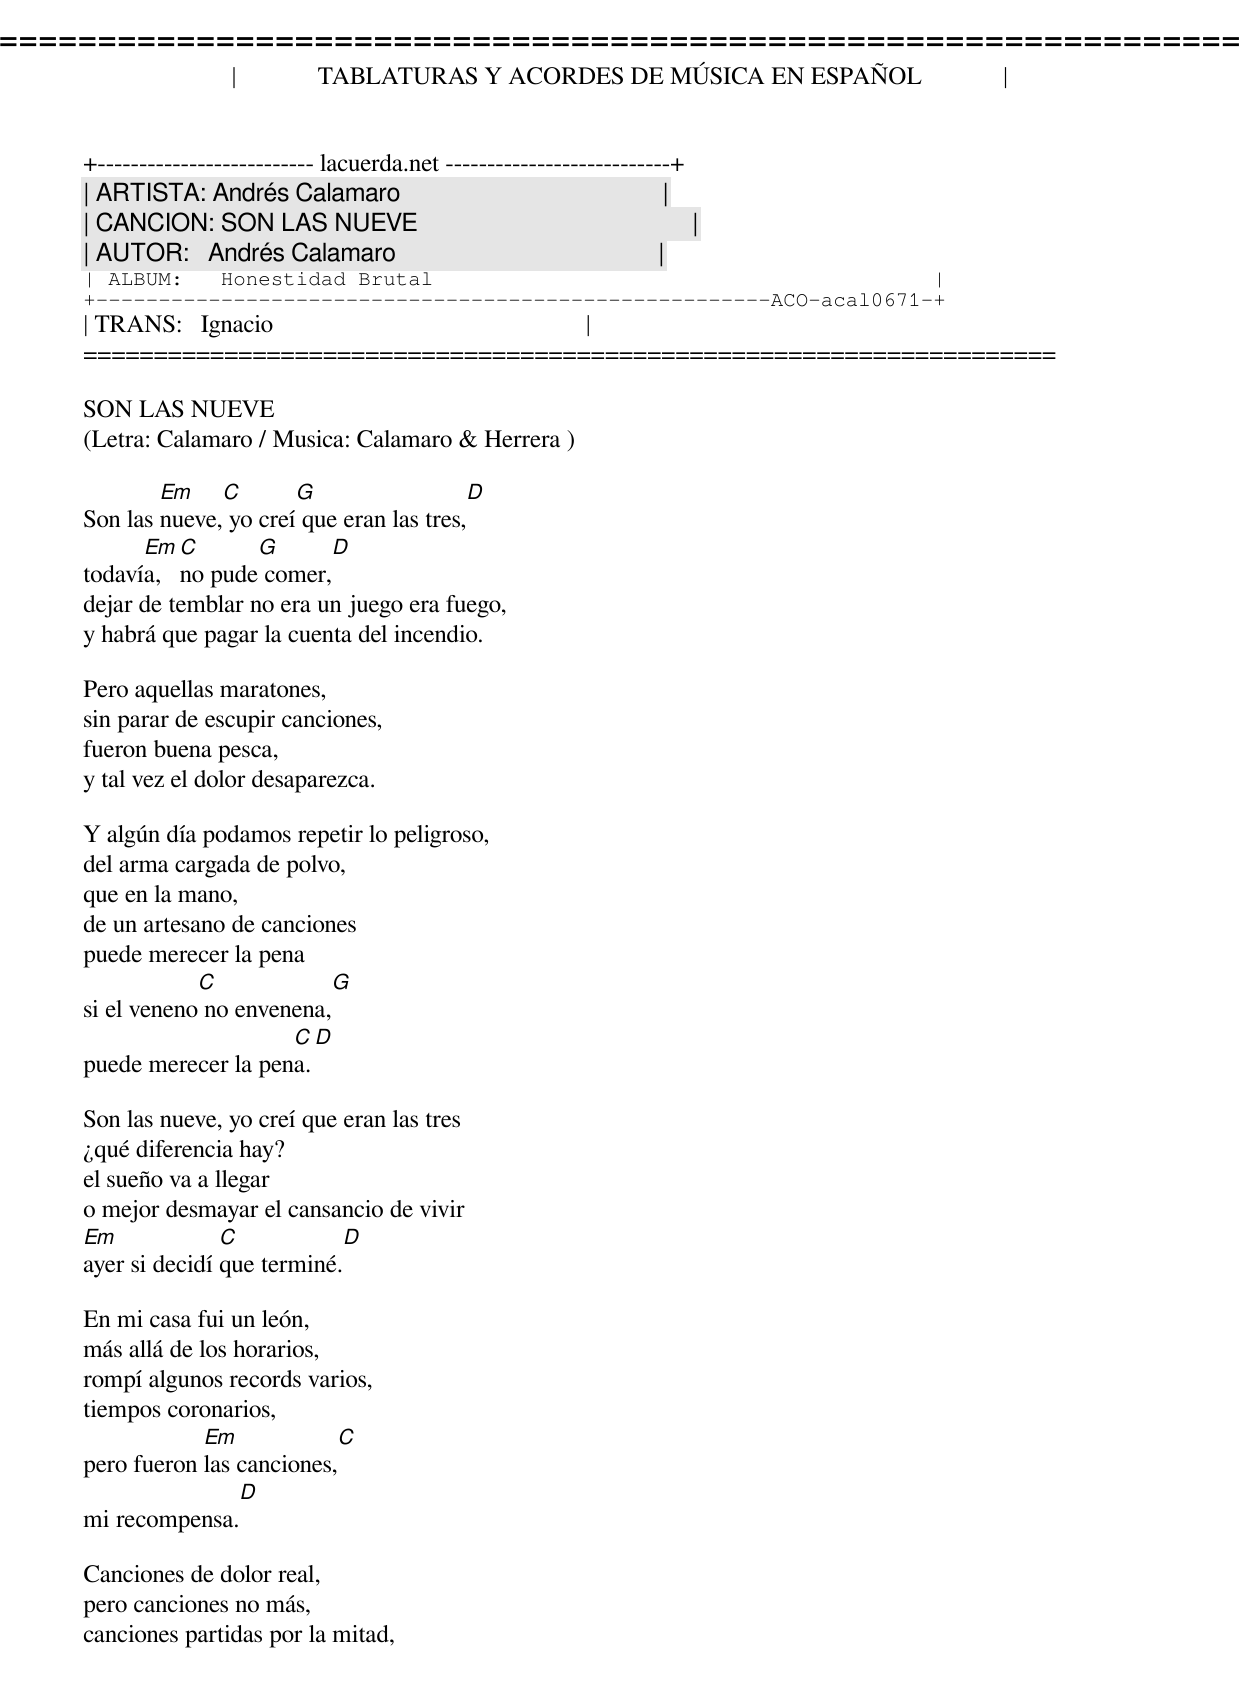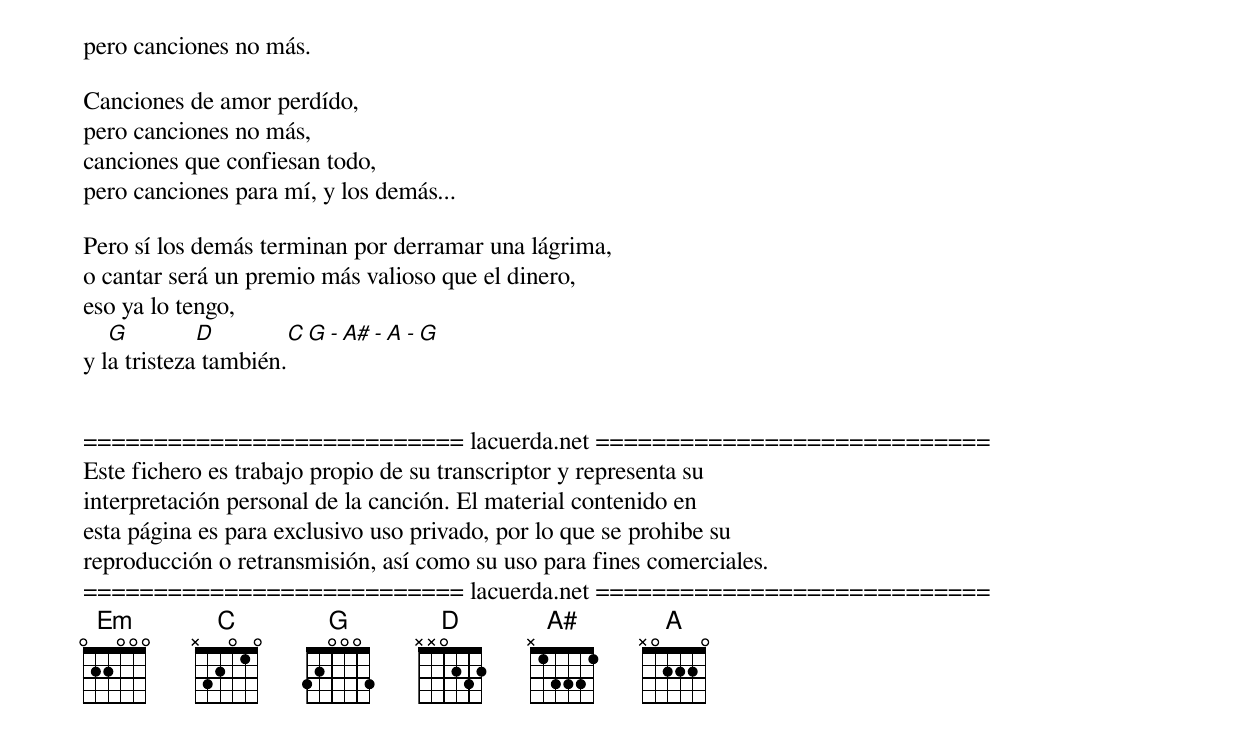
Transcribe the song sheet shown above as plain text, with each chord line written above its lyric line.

=====================================================================
|             TABLATURAS Y ACORDES DE MÚSICA EN ESPAÑOL             |
+-------------------------- lacuerda.net ---------------------------+
| ARTISTA: Andrés Calamaro                                          |
| CANCION: SON LAS NUEVE                                            |
| AUTOR:   Andrés Calamaro                                          |
| ALBUM:   Honestidad Brutal                                        |
+------------------------------------------------------ACO-acal0671-+
| TRANS:   Ignacio                                                  |
=====================================================================

SON LAS NUEVE
(Letra: Calamaro / Musica: Calamaro & Herrera )

        Em    C       G                     D
Son las nueve, yo creí que eran las tres,
      Em C      G        D
todavía, no pude comer,
dejar de temblar no era un juego era fuego,
y habrá que pagar la cuenta del incendio.

Pero aquellas maratones,
sin parar de escupir canciones,
fueron buena pesca,
y tal vez el dolor desaparezca.

Y algún día podamos repetir lo peligroso,
del arma cargada de polvo,
que en la mano,
de un artesano de canciones
puede merecer la pena
            C                G
si el veneno no envenena,
                    C               D
puede merecer la pena.

Son las nueve, yo creí que eran las tres
¿qué diferencia hay?
el sueño va a llegar
o mejor desmayar el cansancio de vivir
Em             C            D
ayer si decidí que terminé.

En mi casa fui un león,
más allá de los horarios,
rompí algunos records varios,
tiempos coronarios,
            Em                C
pero fueron las canciones,
                D
mi recompensa.

Canciones de dolor real,
pero canciones no más,
canciones partidas por la mitad,
pero canciones no más.

Canciones de amor perdído,
pero canciones no más,
canciones que confiesan todo,
pero canciones para mí, y los demás...

Pero sí los demás terminan por derramar una lágrima,
o cantar será un premio más valioso que el dinero,
eso ya lo tengo,
   G         D            C    G - A# - A - G
y la tristeza también.


=========================== lacuerda.net ============================
Este fichero es trabajo propio de su transcriptor y representa su
interpretación personal de la canción. El material contenido en
esta página es para exclusivo uso privado, por lo que se prohibe su
reproducción o retransmisión, así como su uso para fines comerciales.
=========================== lacuerda.net ============================
